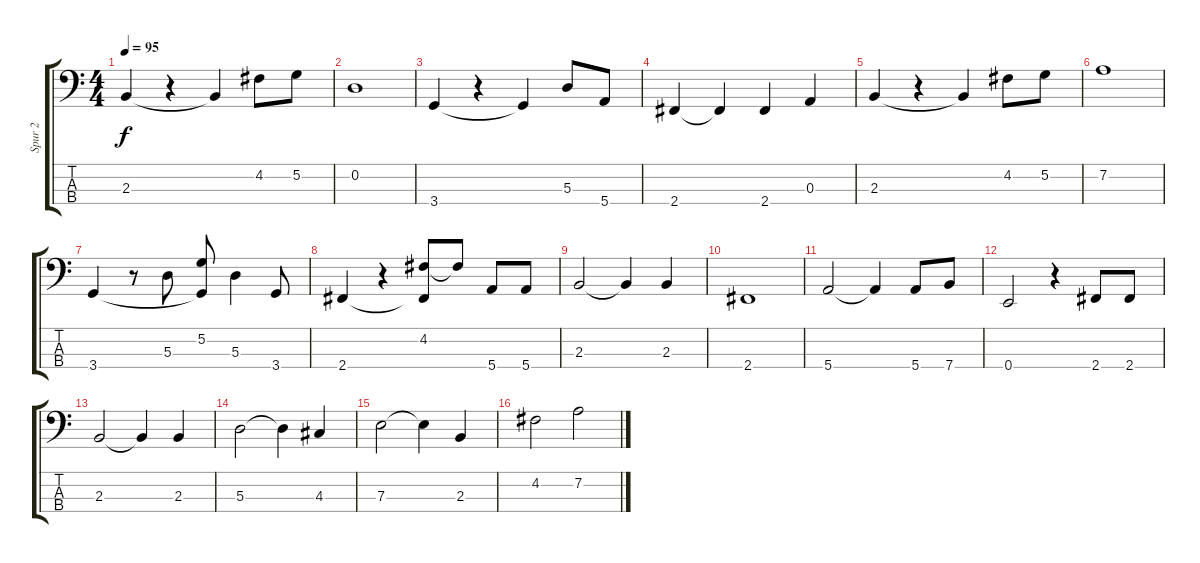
\track ("Spur 2" "Spur 2") {instrument acousticbass}
\staff {score tabs}
\tuning (G2 D2 A1 E1) {hide}
\ts (4 4)
\tempo 95
\clef f4
\ks c
2.3.4{dy f} r.4 2.3{t}.4 4.2.8 5.2.8 |
0.2.1 |
3.4.4 r.4 3.4{t}.4 5.3.8 5.4.8 |
2.4.4 2.4{t}.4 2.4.4 0.3.4 |
2.3.4 r.4 2.3{t}.4 4.2.8 5.2.8 |
7.2.1 |
3.4.4 r.8 5.3.8 (5.2 3.4{t}).8 5.3.4 3.4.8 |
2.4.4 r.4 (4.2 2.4{t}).8 4.2{t}.8 5.4.8 5.4.8 |
2.3.2 2.3{t}.4 2.3.4 |
2.4.1 |
5.4.2 5.4{t}.4 5.4.8 7.4.8 |
0.4.2 r.4 2.4.8 2.4.8 |
2.3.2 2.3{t}.4 2.3.4 |
5.3.2 5.3{t}.4 4.3.4 |
7.3.2 7.3{t}.4 2.3.4 |
4.2.2 7.2.2
